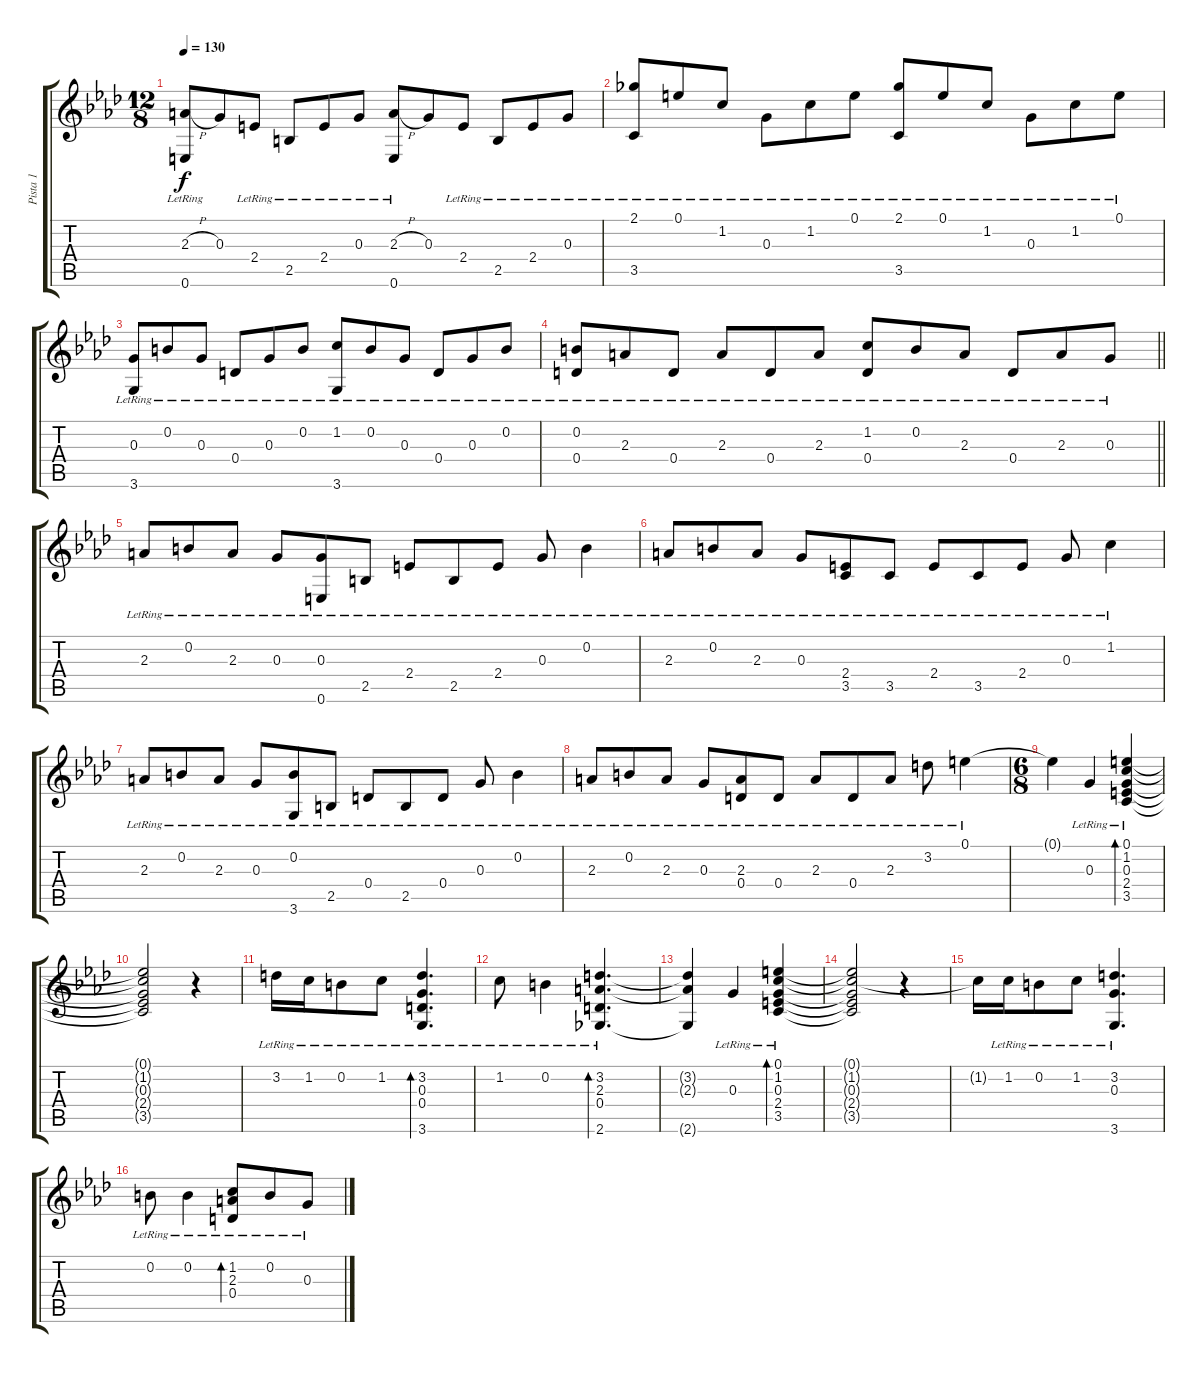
\track ("Pista 1" "Pista 1") {instrument acousticguitarsteel}
\staff {score tabs}
\tuning (E4 B3 G3 D3 A2 E2) {hide}
\ts (12 8)
\tempo 130
\clef g2
\ks ab
(2.3{h lr} 0.6{lr}).8{dy f} 0.3.8 2.4{lr}.8 2.5{lr}.8 2.4{lr}.8 0.3{lr}.8 (2.3{h lr} 0.6{lr}).8 0.3.8 2.4{lr}.8 2.5{lr}.8 2.4{lr}.8 0.3{lr}.8 |
(2.1{lr} 3.5{lr}).8 0.1{lr}.8 1.2{lr}.8 0.3{lr}.8 1.2{lr}.8 0.1{lr}.8 (2.1{lr} 3.5{lr}).8 0.1{lr}.8 1.2{lr}.8 0.3{lr}.8 1.2{lr}.8 0.1{lr}.8 |
(0.3 3.6{lr}).8 0.2{lr}.8 0.3{lr}.8 0.4{lr}.8 0.3{lr}.8 0.2{lr}.8 (1.2{lr} 3.6{lr}).8 0.2{lr}.8 0.3{lr}.8 0.4{lr}.8 0.3{lr}.8 0.2{lr}.8 |
\barLineRight lightlight
(0.2{lr} 0.4{lr}).8 2.3{lr}.8 0.4{lr}.8 2.3{lr}.8 0.4{lr}.8 2.3{lr}.8 (1.2{lr} 0.4{lr}).8 0.2{lr}.8 2.3{lr}.8 0.4{lr}.8 2.3{lr}.8 0.3{lr}.8 |
2.3{lr}.8 0.2{lr}.8 2.3{lr}.8 0.3{lr}.8 (0.3{lr} 0.6{lr}).8 2.5{lr}.8 2.4{lr}.8 2.5{lr}.8 2.4{lr}.8 0.3{lr}.8 0.2{lr}.4 |
2.3{lr}.8 0.2{lr}.8 2.3{lr}.8 0.3{lr}.8 (2.4{lr} 3.5{lr}).8 3.5{lr}.8 2.4{lr}.8 3.5{lr}.8 2.4{lr}.8 0.3{lr}.8 1.2{lr}.4 |
2.3{lr}.8 0.2{lr}.8 2.3{lr}.8 0.3{lr}.8 (0.2{lr} 3.6{lr}).8 2.5{lr}.8 0.4{lr}.8 2.5{lr}.8 0.4{lr}.8 0.3{lr}.8 0.2{lr}.4 |
2.3{lr}.8 0.2{lr}.8 2.3{lr}.8 0.3{lr}.8 (2.3{lr} 0.4{lr}).8 0.4{lr}.8 2.3{lr}.8 0.4{lr}.8 2.3{lr}.8 3.2{lr}.8 0.1{lr}.4 |
\ts (6 8)
0.1{t}.4 0.3{lr}.4 (0.1{lr} 1.2{lr} 0.3{lr} 2.4{lr} 3.5{lr}).4{bd 60} |
(0.1{t} 1.2{t} 0.3{t} 2.4{t} 3.5{t}).2 r.4 |
3.2{lr}.16 1.2{lr}.16 0.2{lr}.8 1.2{lr}.8 (3.2{lr} 0.3{lr} 0.4{lr} 3.6{lr}).4{d bd 60} |
1.2{lr}.8 0.2{lr}.4 (3.2{lr} 2.3{lr} 0.4{lr} 2.6{lr}).4{d bd 60} |
(3.2{t} 2.3{t} 2.6{t}).4 0.3{lr}.4 (0.1{lr} 1.2{lr} 0.3{lr} 2.4{lr} 3.5{lr}).4{bd 60} |
(0.1{t} 1.2{t} 0.3{t} 2.4{t} 3.5{t}).2 r.4 |
1.2{t}.16 1.2{lr}.16 0.2{lr}.8 1.2{lr}.8 (3.2{lr} 0.3{lr} 3.6{lr}).4{d} |
0.2{lr}.8 0.2{lr}.4 (1.2{lr} 2.3{lr} 0.4{lr}).8{bd 60} 0.2{lr}.8 0.3{lr}.8
